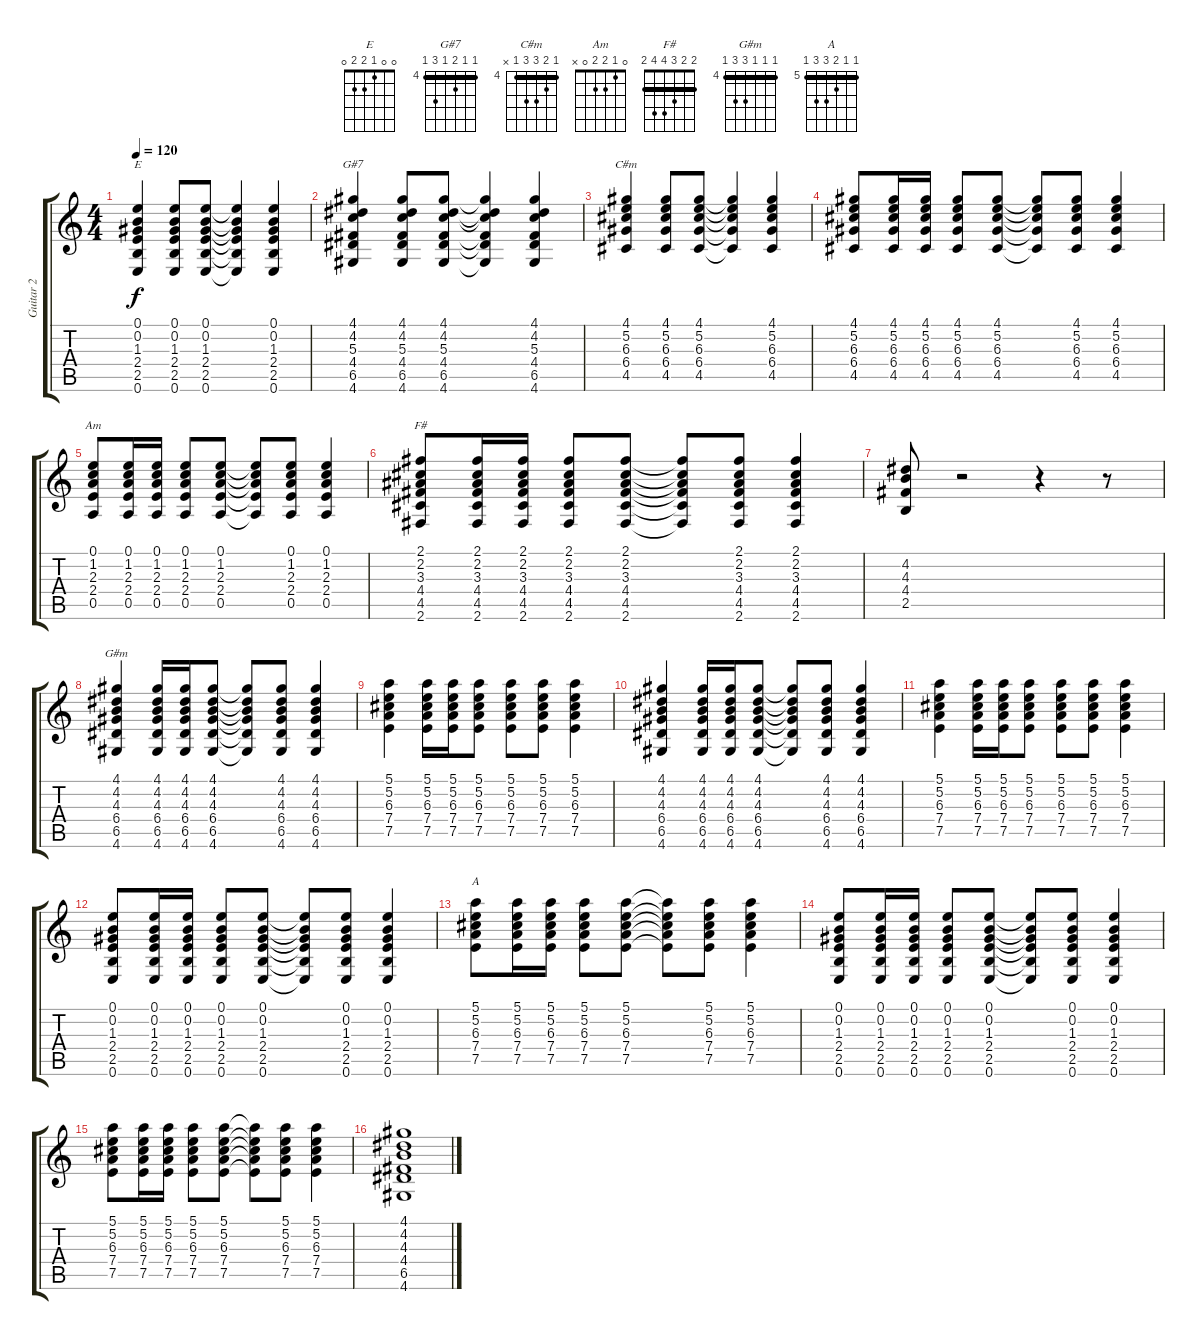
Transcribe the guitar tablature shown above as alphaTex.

\track ("Guitar 2" "Guitar 2") {instrument acousticguitarsteel}
\staff {score tabs}
\tuning (E4 B3 G3 D3 A2 E2) {hide}
\chord ("E" 0 0 1 2 2 0)
\chord ("G#7" 4 4 5 4 6 4) {firstfret 4 barre 4}
\chord ("C#m" 4 5 6 6 4 x) {firstfret 4 barre 4}
\chord ("Am" 0 1 2 2 0 x)
\chord ("F#" 2 2 3 4 4 2) {barre 2}
\chord ("G#m" 4 4 4 6 6 4) {firstfret 4 barre 4}
\chord ("A" 5 5 6 7 7 5) {firstfret 5 barre 5}
\ts (4 4)
\tempo 120
\clef g2
\ks c
(0.1 0.2 1.3 2.4 2.5 0.6).4{ch "E" dy f} (0.1 0.2 1.3 2.4 2.5 0.6).8 (0.1 0.2 1.3 2.4 2.5 0.6).8 (0.1{t} 0.2{t} 1.3{t} 2.4{t} 2.5{t} 0.6{t}).4 (0.1 0.2 1.3 2.4 2.5 0.6).4 |
(4.1 4.2 5.3 4.4 6.5 4.6).4{ch "G#7"} (4.1 4.2 5.3 4.4 6.5 4.6).8 (4.1 4.2 5.3 4.4 6.5 4.6).8 (4.1{t} 4.2{t} 5.3{t} 4.4{t} 6.5{t} 4.6{t}).4 (4.1 4.2 5.3 4.4 6.5 4.6).4 |
(4.1 5.2 6.3 6.4 4.5).4{ch "C#m"} (4.1 5.2 6.3 6.4 4.5).8 (4.1 5.2 6.3 6.4 4.5).8 (4.1{t} 5.2{t} 6.3{t} 6.4{t} 4.5{t}).4 (4.1 5.2 6.3 6.4 4.5).4 |
(4.1 5.2 6.3 6.4 4.5).8 (4.1 5.2 6.3 6.4 4.5).16 (4.1 5.2 6.3 6.4 4.5).16 (4.1 5.2 6.3 6.4 4.5).8 (4.1 5.2 6.3 6.4 4.5).8 (4.1{t} 5.2{t} 6.3{t} 6.4{t} 4.5{t}).8 (4.1 5.2 6.3 6.4 4.5).8 (4.1 5.2 6.3 6.4 4.5).4 |
(0.1 1.2 2.3 2.4 0.5).8{ch "Am"} (0.1 1.2 2.3 2.4 0.5).16 (0.1 1.2 2.3 2.4 0.5).16 (0.1 1.2 2.3 2.4 0.5).8 (0.1 1.2 2.3 2.4 0.5).8 (0.1{t} 1.2{t} 2.3{t} 2.4{t} 0.5{t}).8 (0.1 1.2 2.3 2.4 0.5).8 (0.1 1.2 2.3 2.4 0.5).4 |
(2.1 2.2 3.3 4.4 4.5 2.6).8{ch "F#"} (2.1 2.2 3.3 4.4 4.5 2.6).16 (2.1 2.2 3.3 4.4 4.5 2.6).16 (2.1 2.2 3.3 4.4 4.5 2.6).8 (2.1 2.2 3.3 4.4 4.5 2.6).8 (2.1{t} 2.2{t} 3.3{t} 4.4{t} 4.5{t} 2.6{t}).8 (2.1 2.2 3.3 4.4 4.5 2.6).8 (2.1 2.2 3.3 4.4 4.5 2.6).4 |
(4.2 4.3 4.4 2.5).8 r.2 r.4 r.8 |
(4.1 4.2 4.3 6.4 6.5 4.6).4{ch "G#m"} (4.1 4.2 4.3 6.4 6.5 4.6).16 (4.1 4.2 4.3 6.4 6.5 4.6).16 (4.1 4.2 4.3 6.4 6.5 4.6).8 (4.1{t} 4.2{t} 4.3{t} 6.4{t} 6.5{t} 4.6{t}).8 (4.1 4.2 4.3 6.4 6.5 4.6).8 (4.1 4.2 4.3 6.4 6.5 4.6).4 |
(5.1 5.2 6.3 7.4 7.5).4 (5.1 5.2 6.3 7.4 7.5).16 (5.1 5.2 6.3 7.4 7.5).16 (5.1 5.2 6.3 7.4 7.5).8 (5.1 5.2 6.3 7.4 7.5).8 (5.1 5.2 6.3 7.4 7.5).8 (5.1 5.2 6.3 7.4 7.5).4 |
(4.1 4.2 4.3 6.4 6.5 4.6).4 (4.1 4.2 4.3 6.4 6.5 4.6).16 (4.1 4.2 4.3 6.4 6.5 4.6).16 (4.1 4.2 4.3 6.4 6.5 4.6).8 (4.1{t} 4.2{t} 4.3{t} 6.4{t} 6.5{t} 4.6{t}).8 (4.1 4.2 4.3 6.4 6.5 4.6).8 (4.1 4.2 4.3 6.4 6.5 4.6).4 |
(5.1 5.2 6.3 7.4 7.5).4 (5.1 5.2 6.3 7.4 7.5).16 (5.1 5.2 6.3 7.4 7.5).16 (5.1 5.2 6.3 7.4 7.5).8 (5.1 5.2 6.3 7.4 7.5).8 (5.1 5.2 6.3 7.4 7.5).8 (5.1 5.2 6.3 7.4 7.5).4 |
(0.1 0.2 1.3 2.4 2.5 0.6).8 (0.1 0.2 1.3 2.4 2.5 0.6).16 (0.1 0.2 1.3 2.4 2.5 0.6).16 (0.1 0.2 1.3 2.4 2.5 0.6).8 (0.1 0.2 1.3 2.4 2.5 0.6).8 (0.1{t} 0.2{t} 1.3{t} 2.4{t} 2.5{t} 0.6{t}).8 (0.1 0.2 1.3 2.4 2.5 0.6).8 (0.1 0.2 1.3 2.4 2.5 0.6).4 |
(5.1 5.2 6.3 7.4 7.5).8{ch "A"} (5.1 5.2 6.3 7.4 7.5).16 (5.1 5.2 6.3 7.4 7.5).16 (5.1 5.2 6.3 7.4 7.5).8 (5.1 5.2 6.3 7.4 7.5).8 (5.1{t} 5.2{t} 6.3{t} 7.4{t} 7.5{t}).8 (5.1 5.2 6.3 7.4 7.5).8 (5.1 5.2 6.3 7.4 7.5).4 |
(0.1 0.2 1.3 2.4 2.5 0.6).8 (0.1 0.2 1.3 2.4 2.5 0.6).16 (0.1 0.2 1.3 2.4 2.5 0.6).16 (0.1 0.2 1.3 2.4 2.5 0.6).8 (0.1 0.2 1.3 2.4 2.5 0.6).8 (0.1{t} 0.2{t} 1.3{t} 2.4{t} 2.5{t} 0.6{t}).8 (0.1 0.2 1.3 2.4 2.5 0.6).8 (0.1 0.2 1.3 2.4 2.5 0.6).4 |
(5.1 5.2 6.3 7.4 7.5).8 (5.1 5.2 6.3 7.4 7.5).16 (5.1 5.2 6.3 7.4 7.5).16 (5.1 5.2 6.3 7.4 7.5).8 (5.1 5.2 6.3 7.4 7.5).8 (5.1{t} 5.2{t} 6.3{t} 7.4{t} 7.5{t}).8 (5.1 5.2 6.3 7.4 7.5).8 (5.1 5.2 6.3 7.4 7.5).4 |
(4.1 4.2 4.3 4.4 6.5 4.6).1
